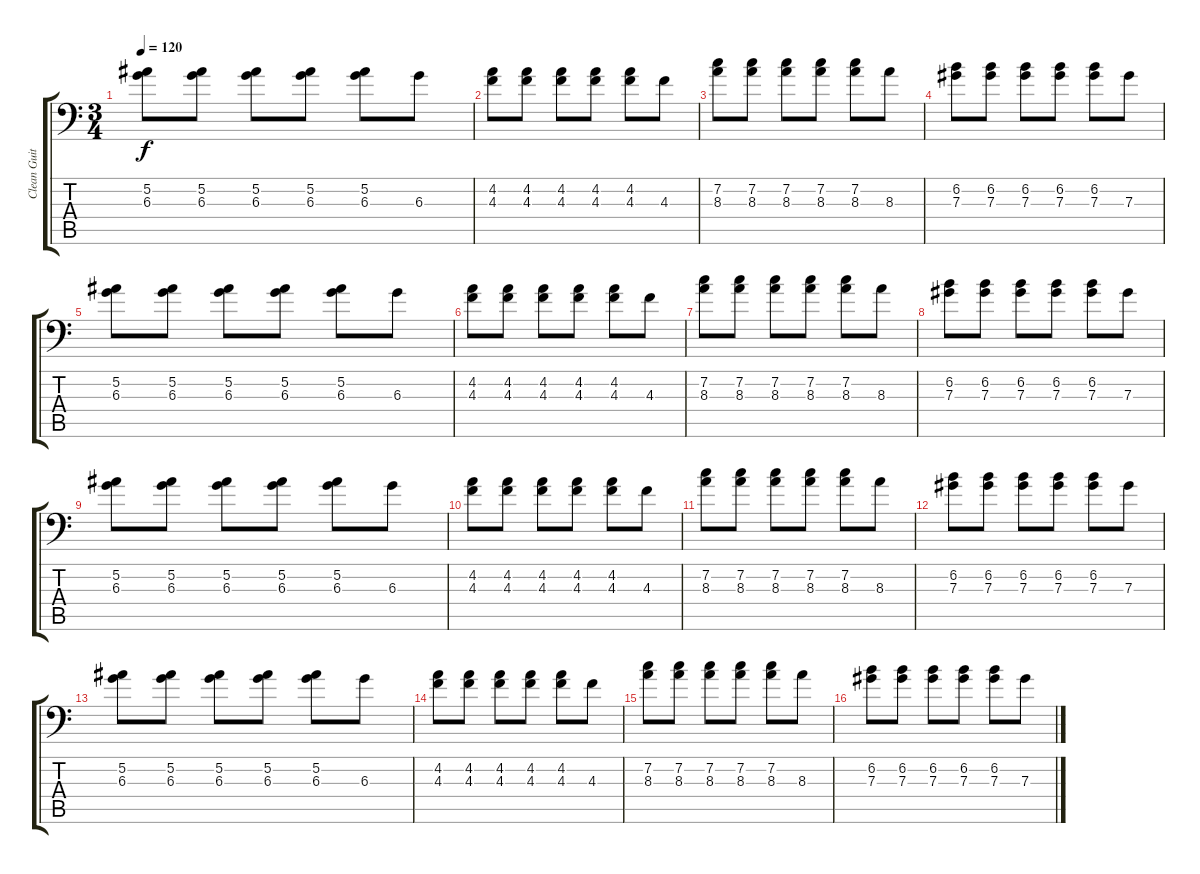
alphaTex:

\track ("Clean Guitar" "Clean Guit") {instrument electricguitarjazz}
\staff {score tabs}
\tuning (Bb3 F3 Db3 Ab2 Eb2 Ab1) {hide}
\ts (3 4)
\tempo 120
\clef f4
\ks c
(5.2 6.3).8{dy f} (5.2 6.3).8 (5.2 6.3).8 (5.2 6.3).8 (5.2 6.3).8 6.3.8 |
(4.2 4.3).8 (4.2 4.3).8 (4.2 4.3).8 (4.2 4.3).8 (4.2 4.3).8 4.3.8 |
(7.2 8.3).8 (7.2 8.3).8 (7.2 8.3).8 (7.2 8.3).8 (7.2 8.3).8 8.3.8 |
(6.2 7.3).8 (6.2 7.3).8 (6.2 7.3).8 (6.2 7.3).8 (6.2 7.3).8 7.3.8 |
(5.2 6.3).8 (5.2 6.3).8 (5.2 6.3).8 (5.2 6.3).8 (5.2 6.3).8 6.3.8 |
(4.2 4.3).8{volume 9} (4.2 4.3).8 (4.2 4.3).8 (4.2 4.3).8 (4.2 4.3).8 4.3.8 |
(7.2 8.3).8 (7.2 8.3).8 (7.2 8.3).8 (7.2 8.3).8 (7.2 8.3).8 8.3.8 |
(6.2 7.3).8 (6.2 7.3).8 (6.2 7.3).8 (6.2 7.3).8 (6.2 7.3).8 7.3.8 |
(5.2 6.3).8 (5.2 6.3).8 (5.2 6.3).8 (5.2 6.3).8 (5.2 6.3).8 6.3.8 |
(4.2 4.3).8 (4.2 4.3).8 (4.2 4.3).8 (4.2 4.3).8 (4.2 4.3).8 4.3.8 |
(7.2 8.3).8 (7.2 8.3).8 (7.2 8.3).8 (7.2 8.3).8{volume 5} (7.2 8.3).8 8.3.8 |
(6.2 7.3).8 (6.2 7.3).8 (6.2 7.3).8 (6.2 7.3).8 (6.2 7.3).8 7.3.8 |
(5.2 6.3).8 (5.2 6.3).8 (5.2 6.3).8 (5.2 6.3).8 (5.2 6.3).8 6.3.8 |
(4.2 4.3).8 (4.2 4.3).8 (4.2 4.3).8 (4.2 4.3).8 (4.2 4.3).8 4.3.8 |
(7.2 8.3).8 (7.2 8.3).8 (7.2 8.3).8 (7.2 8.3).8 (7.2 8.3).8 8.3.8 |
(6.2 7.3).8 (6.2 7.3).8 (6.2 7.3).8 (6.2 7.3).8 (6.2 7.3).8 7.3.8{volume 3}
